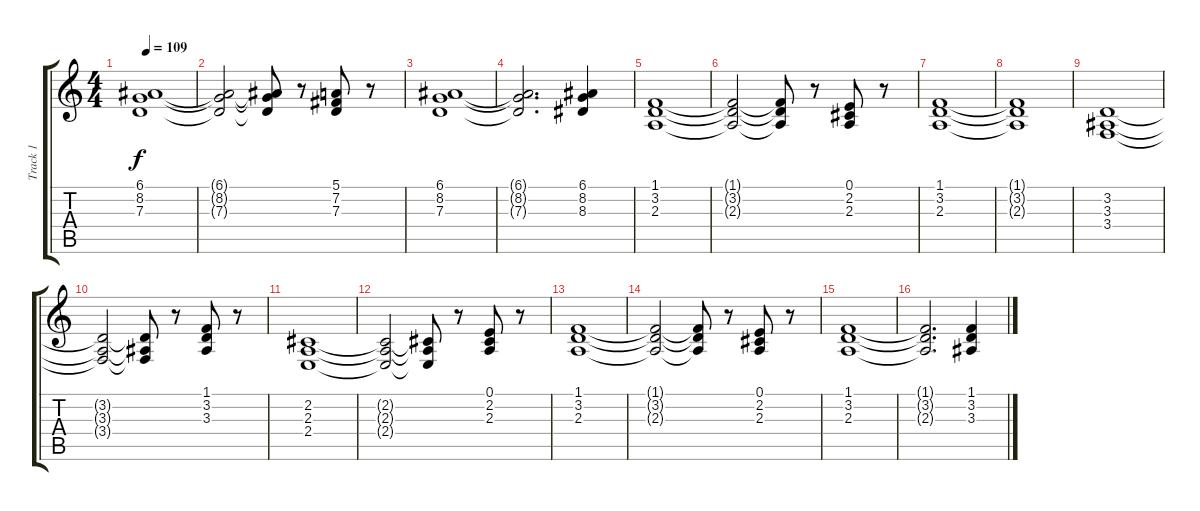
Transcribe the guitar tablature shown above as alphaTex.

\track ("Track 1" "Track 1") {instrument pad1newage}
\staff {score tabs}
\tuning (E4 B3 G3 D3 A2 E2) {hide}
\ts (4 4)
\tempo 109
\clef g2
\ks c
(6.1 8.2 7.3).1{dy f} |
(6.1{t} 8.2{t} 7.3{t}).2 (6.1{t} 8.2{t} 7.3{t}).8 r.8 (5.1 7.2 7.3).8 r.8 |
(6.1 8.2 7.3).1 |
(6.1{t} 8.2{t} 7.3{t}).2{d} (6.1 8.2 8.3).4 |
(1.1 3.2 2.3).1 |
(1.1{t} 3.2{t} 2.3{t}).2 (1.1{t} 3.2{t} 2.3{t}).8 r.8 (0.1 2.2 2.3).8 r.8 |
(1.1 3.2 2.3).1 |
(1.1{t} 3.2{t} 2.3{t}).1 |
(3.2 3.3 3.4).1 |
(3.2{t} 3.3{t} 3.4{t}).2 (3.2{t} 3.3{t} 3.4{t}).8 r.8 (1.1 3.2 3.3).8 r.8 |
(2.2 2.3 2.4).1 |
(2.2{t} 2.3{t} 2.4{t}).2 (2.2{t} 2.3{t} 2.4{t}).8 r.8 (0.1 2.2 2.3).8 r.8 |
(1.1 3.2 2.3).1 |
(1.1{t} 3.2{t} 2.3{t}).2 (1.1{t} 3.2{t} 2.3{t}).8 r.8 (0.1 2.2 2.3).8 r.8 |
(1.1 3.2 2.3).1 |
(1.1{t} 3.2{t} 2.3{t}).2{d} (1.1 3.2 3.3).4
